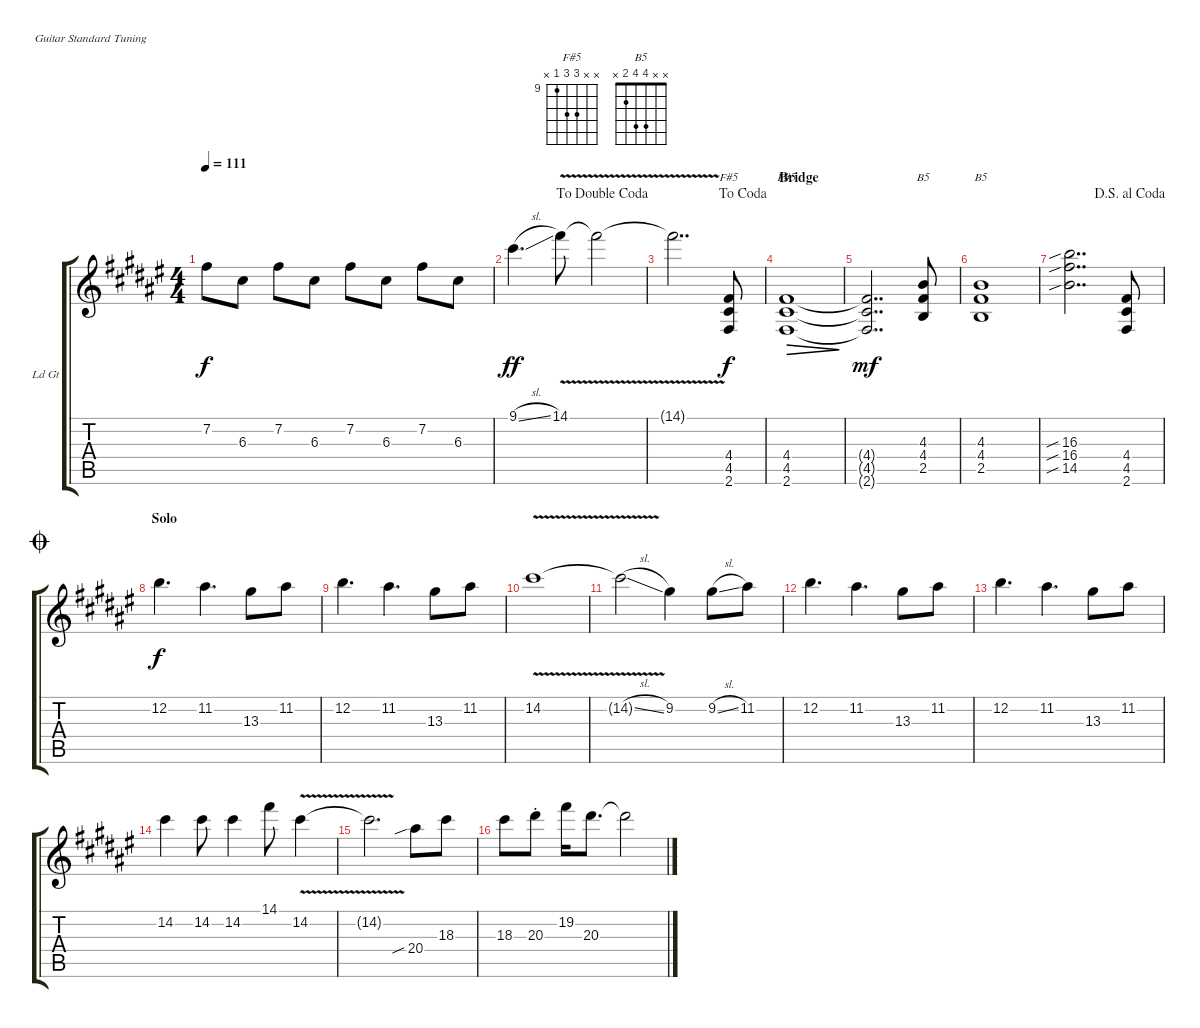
\bracketExtendMode groupsimilarinstruments
\useSystemSignSeparator
\multiTrackTrackNamePolicy allsystems
\firstSystemTrackNameOrientation horizontal
\otherSystemsTrackNameOrientation horizontal
\track ("Lead Guitar" "Ld Gt") {instrument electricguitarclean}
\staff {score tabs}
\tuning (E4 B3 G3 D3 A2 E2)
\chord ("F#5" x x x 4 4 2)
\chord ("F#5" x x 11 11 9 x) {firstfret 9}
\chord ("B5" x x 4 4 2 x)
\ts (4 4)
\tempo 111
\clef g2
\scale
0.506095
\ks f#
7.2.8{dy f} 6.3.8 7.2.8 6.3.8 7.2.8 6.3.8 7.2.8 6.3.8 |
\jump dadoublecoda
\scale
0.282132 9.1{sl}.4{d dy ff} 14.1{v}.8 14.1{v t}.2 |
\jump dacoda
\scale
0.211056 14.1{v t}.2{dd} (4.5 4.4 2.6).8{ch "F#5" dy f} |
\section ("" "Bridge")
(4.4 2.6 4.5).1{ch "F#5" dec} |
(4.4{t} 2.6{t} 4.5{t}).2{dd dy mf} (2.5 4.4 4.3).8{ch "B5"} |
(2.5 4.4 4.3).1{ch "B5"} |
\jump dalsegnoalcoda
(14.5{sib} 16.4{sib} 16.3{sib}).2{dd} (2.6 4.4 4.5).8 |
\section ("" "Solo")
\jump coda
12.2.4{d dy f} 11.2.4{d} 13.3.8 11.2.8 |
12.2.4{d} 11.2.4{d} 13.3.8 11.2.8 |
14.2{v}.1 |
14.2{v sl t}.2 9.2.4 9.2{sl}.8 11.2.8 |
12.2.4{d} 11.2.4{d} 13.3.8 11.2.8 |
12.2.4{d} 11.2.4{d} 13.3.8 11.2.8 |
14.2.4 14.2.8 14.2.4 14.1.8 14.2{v}.4 |
14.2{v t}.2{d} 20.4{sib}.8 18.3.8 |
18.3.8 20.3{st}.8 19.2.16 20.3.8{d} 20.3{t}.2
